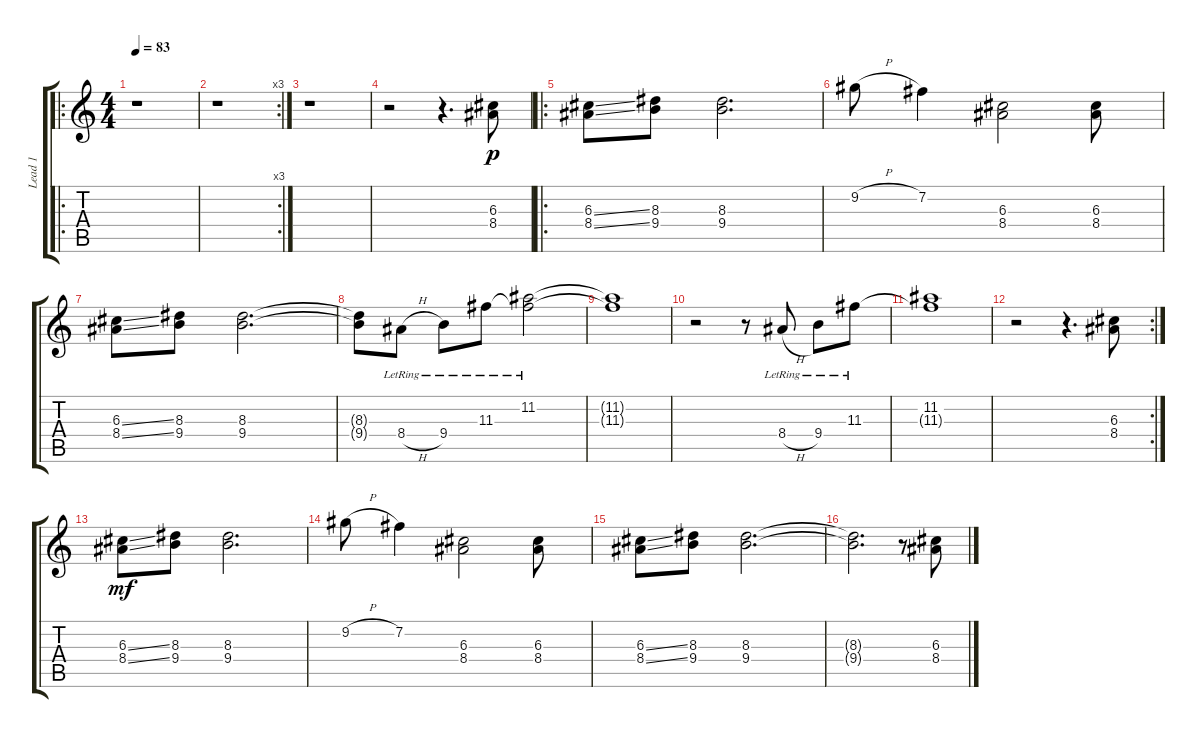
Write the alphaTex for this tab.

\track ("Lead 1" "Lead 1") {instrument acousticguitarsteel}
\staff {score tabs}
\tuning (E4 B3 G3 D3 A2 E2) {hide}
\ro
\ts (4 4)
\tempo 83
\clef g2
\ks c
r.1{dy p instrument acousticguitarsteel} |
\rc 3
r.1 |
r.1 |
r.2 r.4{d} (6.3 8.4).8 |
\ro
(6.3{ss} 8.4{ss}).8 (8.3 9.4).8 (8.3 9.4).2{d} |
9.2{h}.8 7.2.4 (6.3 8.4).2 (6.3 8.4).8 |
(6.3{ss} 8.4{ss}).8 (8.3 9.4).8 (8.3 9.4).2{d} |
(8.3{t} 9.4{t}).8 8.4{h lr}.8 9.4{lr}.8 11.3{lr}.8 (11.2{lr} 11.3{t}).2 |
(11.2{t} 11.3{t}).1 |
r.2 r.8 8.4{h lr}.8 9.4{lr}.8 11.3{lr}.8 |
(11.2 11.3{t}).1 |
\rc 2
r.2 r.4{d} (6.3 8.4).8 |
(6.3{ss} 8.4{ss}).8{dy mf} (8.3 9.4).8 (8.3 9.4).2{d} |
9.2{h}.8 7.2.4 (6.3 8.4).2 (6.3 8.4).8 |
(6.3{ss} 8.4{ss}).8 (8.3 9.4).8 (8.3 9.4).2{d} |
(8.3{t} 9.4{t}).2{d} r.8 (6.3 8.4).8
